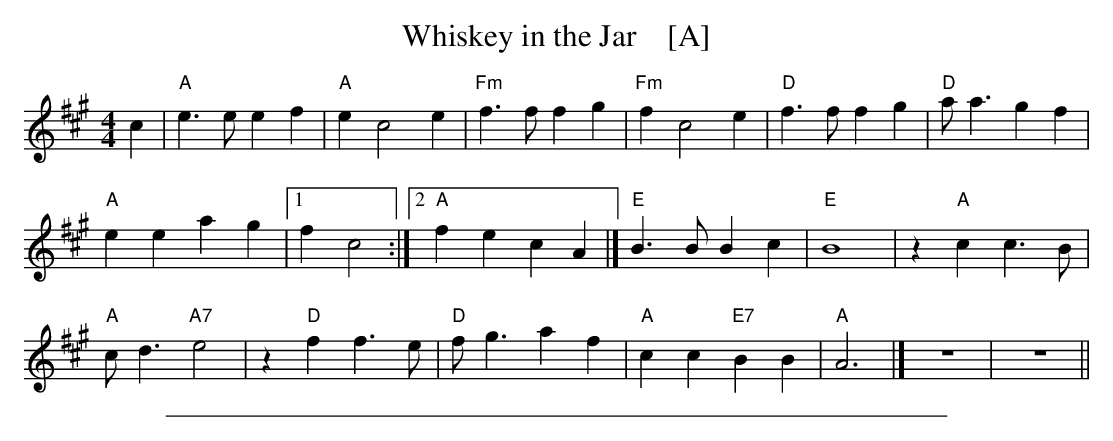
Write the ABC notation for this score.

X:1
T: Whiskey in the Jar    [A]
L: 1/4
M: 4/4
K: A
c |\
"A"e>e ef | "A"e c2 e | "Fm"f>f fg | "Fm"f c2 e | "D"f>f fg | "D"a<a gf |
"A"ee ag |1 f c2 :|2 "A"fe cA |] "E"B>B Bc | "E"B4 | z "A"c c3/ B/ |
"A"c<d "A7"e2 | z "D"f f3/ e/ | "D"f<g af | "A"cc "E7"BB | "A"A3 |] z4 | z4 ||
